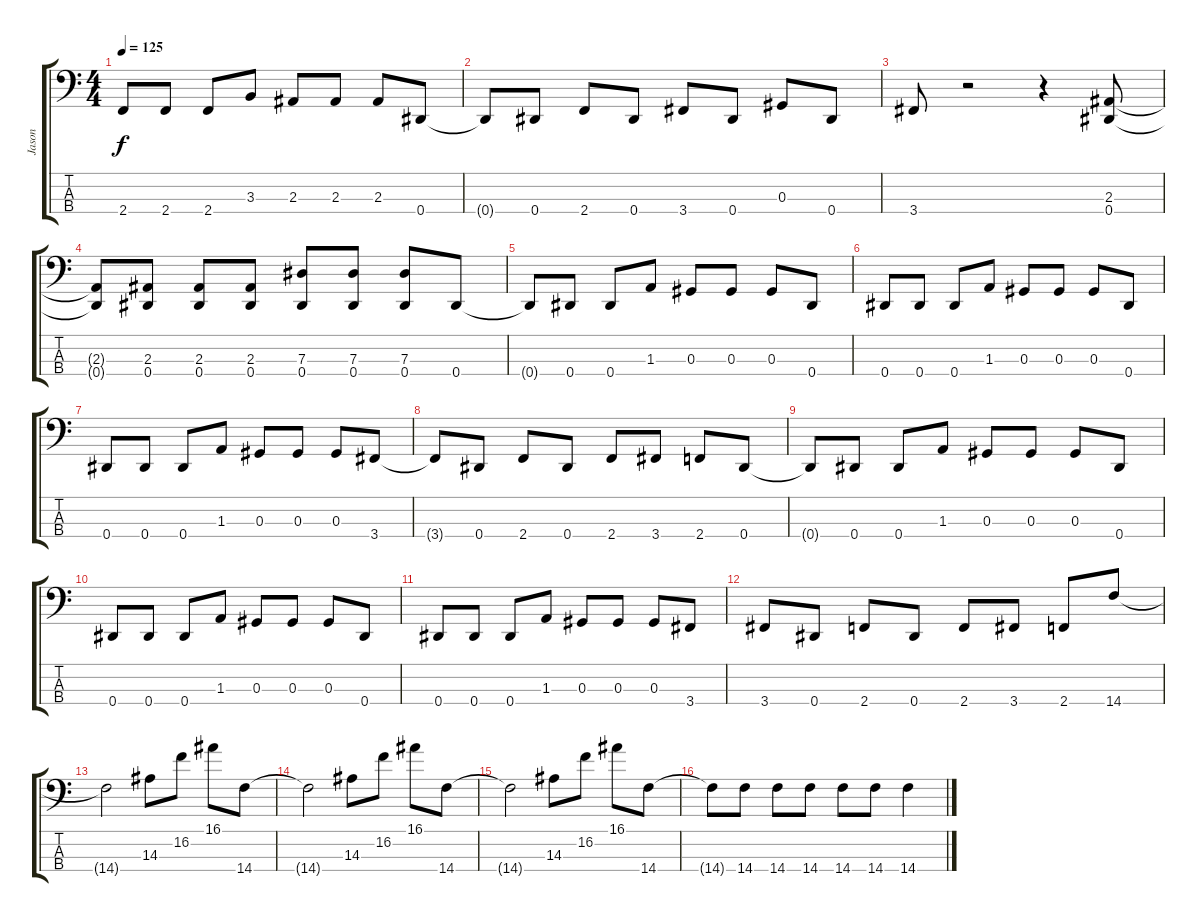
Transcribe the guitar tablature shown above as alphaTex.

\track ("Jason" "Jason") {instrument electricbassfinger}
\staff {score tabs}
\tuning (Gb2 Db2 Ab1 Eb1) {hide}
\ts (4 4)
\tempo 125
\clef f4
\ks c
2.4.8{dy f} 2.4.8 2.4.8 3.3.8 2.3.8 2.3.8 2.3.8 0.4.8 |
0.4{t}.8 0.4.8 2.4.8 0.4.8 3.4.8 0.4.8 0.3.8 0.4.8 |
3.4.8 r.2 r.4 (2.3 0.4).8 |
(2.3{t} 0.4{t}).8 (2.3 0.4).8 (2.3 0.4).8 (2.3 0.4).8 (7.3 0.4).8 (7.3 0.4).8 (7.3 0.4).8 0.4.8 |
0.4{t}.8 0.4.8 0.4.8 1.3.8 0.3.8 0.3.8 0.3.8 0.4.8 |
0.4.8 0.4.8 0.4.8 1.3.8 0.3.8 0.3.8 0.3.8 0.4.8 |
0.4.8 0.4.8 0.4.8 1.3.8 0.3.8 0.3.8 0.3.8 3.4.8 |
3.4{t}.8 0.4.8 2.4.8 0.4.8 2.4.8 3.4.8 2.4.8 0.4.8 |
0.4{t}.8 0.4.8 0.4.8 1.3.8 0.3.8 0.3.8 0.3.8 0.4.8 |
0.4.8 0.4.8 0.4.8 1.3.8 0.3.8 0.3.8 0.3.8 0.4.8 |
0.4.8 0.4.8 0.4.8 1.3.8 0.3.8 0.3.8 0.3.8 3.4.8 |
3.4.8 0.4.8 2.4.8 0.4.8 2.4.8 3.4.8 2.4.8 14.4.8 |
14.4{t}.2 14.3.8 16.2.8 16.1.8 14.4.8 |
14.4{t}.2 14.3.8 16.2.8 16.1.8 14.4.8 |
14.4{t}.2 14.3.8 16.2.8 16.1.8 14.4.8 |
14.4{t}.8 14.4.8 14.4.8 14.4.8 14.4.8 14.4.8 14.4{ss}.4
